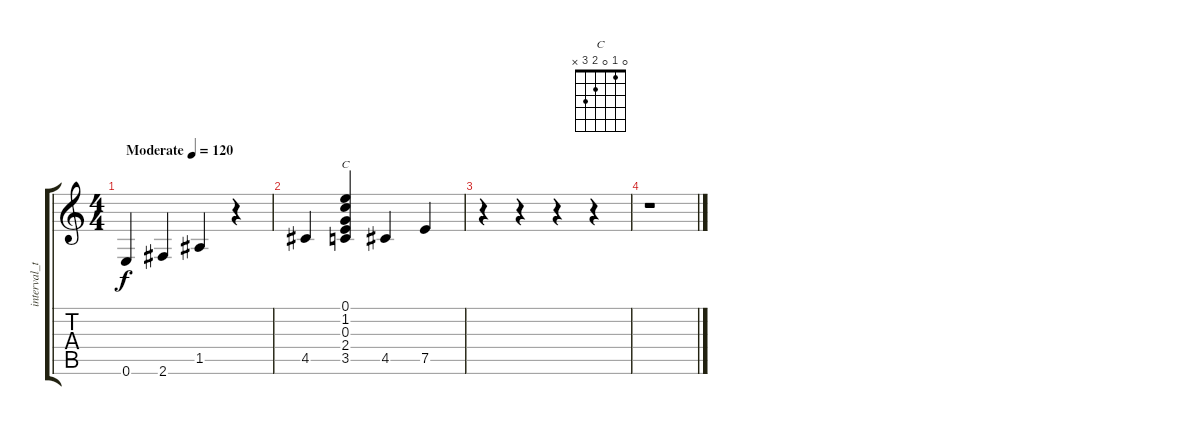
\track ("interval_test" "interval_t") {instrument electricguitarjazz}
\staff {score tabs}
\tuning (E4 B3 G3 D3 A2 E2) {hide}
\chord ("C" 0 1 0 2 3 x)
\ts (4 4)
\tempo (120 "Moderate")
\clef g2
\ks c
0.6.4{dy f instrument electricguitarjazz} 2.6.4 1.5.4 r.4 |
4.5.4 (0.1 1.2 0.3 2.4 3.5).4{ch "C"} 4.5.4 7.5.4 |
r.4 r.4 r.4 r.4 |
r.1
